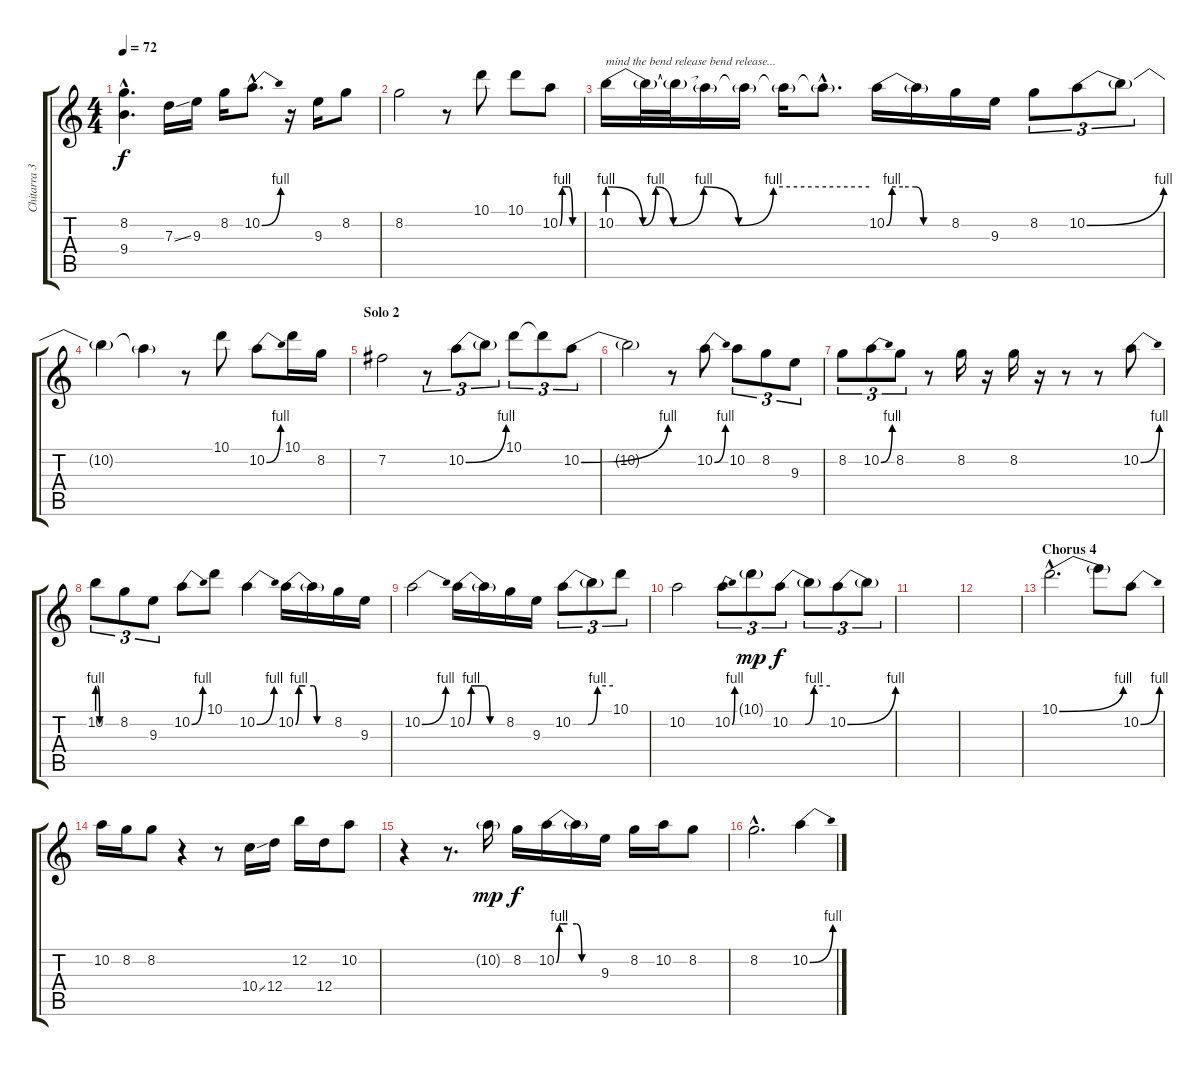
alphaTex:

\track ("Chitarra 3" "Chitarra 3") {instrument electricguitarjazz}
\staff {score tabs}
\tuning (E4 B3 G3 D3 A2 E2) {hide}
\ts (4 4)
\tempo 72
\clef g2
\ks c
(8.2{hac} 9.4{hac}).4{d dy f} 7.3{ss}.16 9.3.16 8.2.16 10.2{be (bend 0 0 60 4) hac}.8{d} r.16 9.3.16 8.2.8 |
8.2.2 r.8 10.1.8 10.1.8 10.2{be (custom 0 0 7 4 15 4 26 4 37 0 45 0 60 0)}.8 |
10.2{be (custom 0 4 8 0 11 4 15 0 22 4 30 0 38 4 60 4)}.16{txt "mind the bend release bend release..."} 10.2{t}.32 10.2{t}.32 10.2{t}.16 10.2{t}.16 10.2{t}.16 10.2{hac t}.8{d} 10.2{be (custom 0 0 5 4 15 4 27 4 34 0 45 0 60 0)}.16 10.2{t}.16 8.2.16 9.3.16 8.2.8{tu (3 2)} 10.2{be (bend 0 0 60 4)}.8{tu (3 2)} 10.2{t}.8{tu (3 2)} |
10.2{t}.4 10.2{t}.4 r.8 10.1.8 10.2{be (bend 0 0 60 4)}.8 10.1.16 8.2.16 |
\section ("" "Solo 2")
7.2.2 r.8{tu (3 2)} 10.2{be (bend 0 0 60 4)}.8{tu (3 2)} 10.2{t}.8{tu (3 2)} 10.1.8{tu (3 2)} 10.1{t}.8{tu (3 2)} 10.2{be (bend 0 0 60 4)}.8{tu (3 2)} |
10.2{t}.2 r.8 10.2{be (bend 0 0 60 4)}.8 10.2.8{tu (3 2)} 8.2.8{tu (3 2)} 9.3.8{tu (3 2)} |
8.2.8{tu (3 2)} 10.2{be (bend 0 0 60 4)}.8{tu (3 2)} 8.2.8{tu (3 2)} r.8 8.2.16 r.16 8.2.16 r.16 r.8 r.8 10.2{be (bend 0 0 60 4)}.8 |
10.2{be (custom 0 4 7 0 16 0 40 0 60 0)}.8{tu (3 2)} 8.2.8{tu (3 2)} 9.3.8{tu (3 2)} 10.2{be (bend 0 0 60 4)}.8 10.1.8 10.2{be (bend 0 0 60 4)}.4 10.2{be (custom 0 0 5 4 15 4 28 4 33 0 45 0 60 0)}.16 10.2{t}.16 8.2.16 9.3.16 |
10.2{be (bend 0 0 60 4)}.2 10.2{be (custom 0 0 6 4 15 4 26 4 35 0 45 0 60 0)}.16 10.2{t}.16 8.2.16 9.3.16 10.2{be (custom 0 0 23 0 37 4 60 4)}.8{tu (3 2)} 10.2{t}.8{tu (3 2)} 10.1.8{tu (3 2)} |
10.2.2 10.2{be (bend 0 0 60 4)}.8{tu (3 2)} 10.1{g}.8{tu (3 2) dy mp} 10.2{be (custom 0 0 23 0 36 4 39 4 60 4)}.8{tu (3 2) dy f} 10.2{t}.8{tu (3 2)} 10.2{be (bend 0 0 60 4)}.8{tu (3 2)} 10.2{t}.8{tu (3 2)} |
|
|
\section ("" "Chorus 4")
10.1{be (bend 0 0 60 4) hac}.2{d} 10.1{t}.8 10.2{be (bend 0 0 60 4)}.8 |
10.2.16 8.2.16 8.2.8 r.4 r.8 10.4{ss}.16 12.4.16 12.2.16 12.4.16 10.2.8 |
r.4 r.8{d} 10.2{g}.16{dy mp} 8.2.16{dy f} 10.2{be (custom 0 0 4 4 7 4 15 4 27 4 34 0 45 0 60 0)}.16 10.2{t}.16 9.3.16 8.2.16 10.2.16 8.2.8 |
8.2{hac}.2{d} 10.2{be (bend 0 0 60 4)}.4
